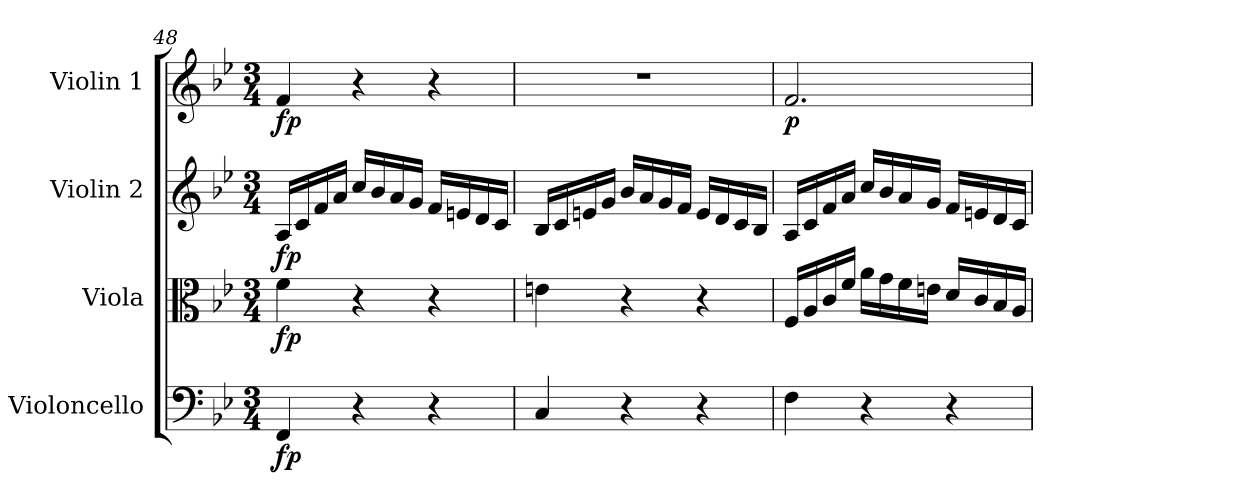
**kern	**dynam	**kern	**dynam	**kern	**dynam	**kern	**dynam
*part4	*part4	*part3	*part3	*part2	*part2	*part1	*part1
*staff4	*staff4	*staff3	*staff3	*staff2	*staff2	*staff1	*staff1
*I"Violoncello	*	*I"Viola	*	*I"Violin 2	*	*I"Violin 1	*
*I'Vc	*	*I'Vla	*	*I'Vln	*	*I'Vln	*
*clefF4	*	*clefC3	*	*clefG2	*	*clefG2	*
*k[b-e-]	*	*k[b-e-]	*	*k[b-e-]	*	*k[b-e-]	*
*M3/4	*	*M3/4	*	*M3/4	*	*M3/4	*
=48	=48	=48	=48	=48	=48	=48	=48
!	!LO:DY:b	!	!LO:DY:b	!	!LO:DY:b	!	!LO:DY:b
4FF/	fp	4f\	fp	16A/LL	fp	4f/	fp
.	.	.	.	16c/	.	.	.
.	.	.	.	16f/	.	.	.
.	.	.	.	16a/JJ	.	.	.
4r	.	4r	.	16cc/LL	.	4r	.
.	.	.	.	16b-/	.	.	.
.	.	.	.	16a/	.	.	.
.	.	.	.	16g/JJ	.	.	.
4r	.	4r	.	16f/LL	.	4r	.
.	.	.	.	16en/	.	.	.
.	.	.	.	16d/	.	.	.
.	.	.	.	16c/JJ	.	.	.
=49	=49	=49	=49	=49	=49	=49	=49
4C/	.	4en\	.	16B-/LL	.	2.r	.
.	.	.	.	16c/	.	.	.
.	.	.	.	16en/	.	.	.
.	.	.	.	16g/JJ	.	.	.
4r	.	4r	.	16b-/LL	.	.	.
.	.	.	.	16a/	.	.	.
.	.	.	.	16g/	.	.	.
.	.	.	.	16f/JJ	.	.	.
4r	.	4r	.	16e/LL	.	.	.
.	.	.	.	16d/	.	.	.
.	.	.	.	16c/	.	.	.
.	.	.	.	16B-/JJ	.	.	.
!!LO:LB:g=z
=50	=50	=50	=50	=50	=50	=50	=50
!	!	!	!	!	!	!	!LO:DY:b
4F\	.	16F/LL	.	16A/LL	.	2.f/	p
.	.	16A/	.	16c/	.	.	.
.	.	16c/	.	16f/	.	.	.
.	.	16f/JJ	.	16a/JJ	.	.	.
4r	.	16a\LL	.	16cc/LL	.	.	.
.	.	16g\	.	16b-/	.	.	.
.	.	16f\	.	16a/	.	.	.
.	.	16en\JJ	.	16g/JJ	.	.	.
4r	.	16d/LL	.	16f/LL	.	.	.
.	.	16c/	.	16en/	.	.	.
.	.	16B-/	.	16d/	.	.	.
.	.	16A/JJ	.	16c/JJ	.	.	.
=	=	=	=	=	=	=	=
*-	*-	*-	*-	*-	*-	*-	*-
